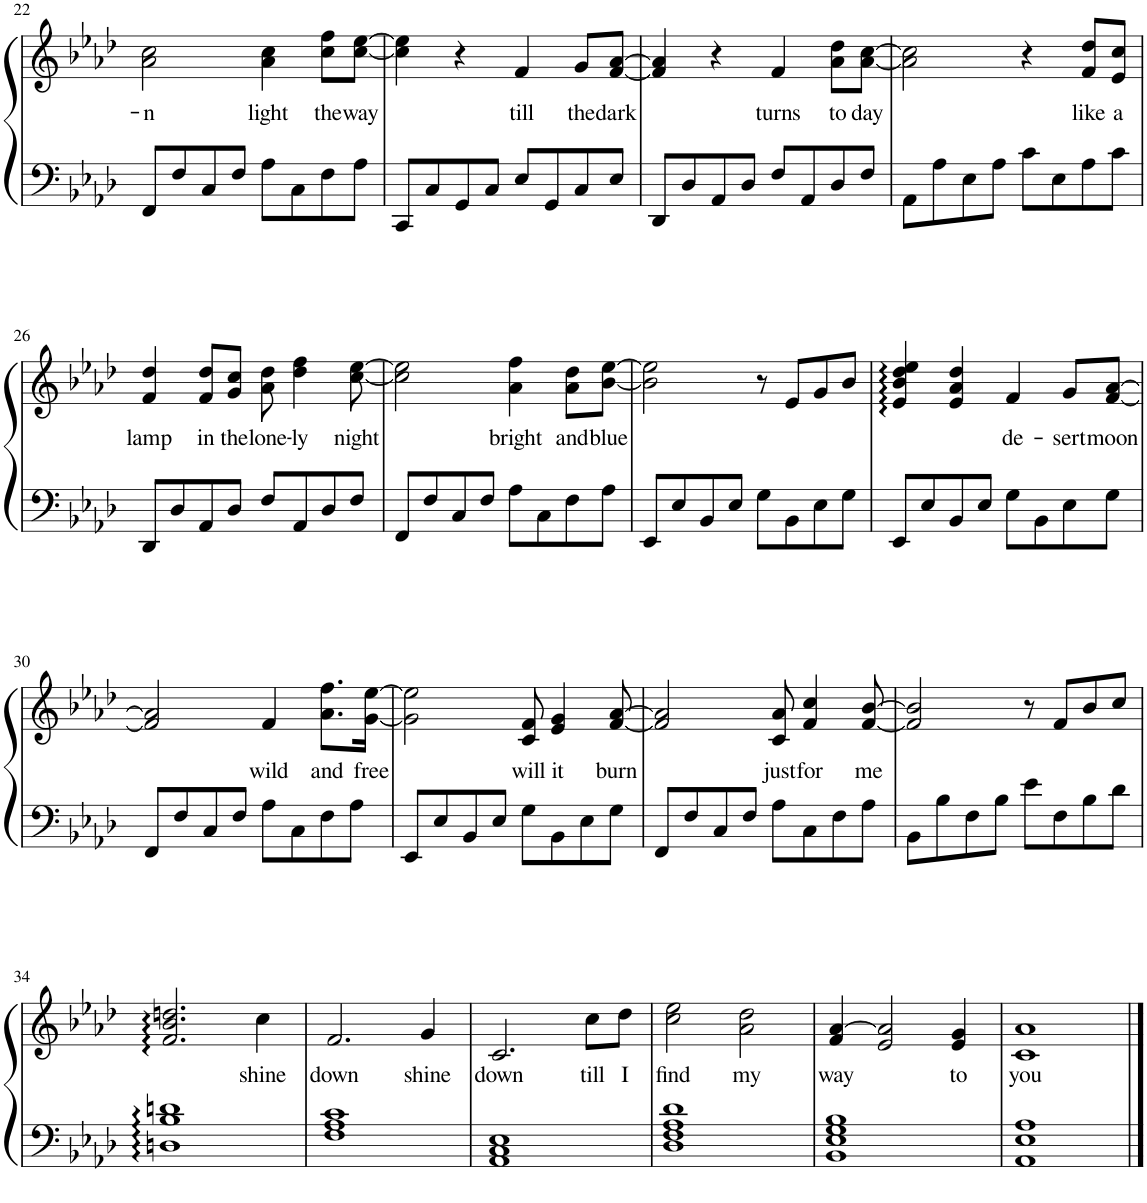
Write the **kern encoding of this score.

**kern	**kern	**text
*part1	*part1	*part1
*staff2	*staff1	*staff1
*I"Piano	*	*
*I'Pno.	*	*
!!LO:PB:g=z
*clefF4	*clefG2	*
*k[b-e-a-d-]	*k[b-e-a-d-]	*
*M4/4	*M4/4	*
=22	=22	=22
!	!	!LO:LY:b
8FF/L	2a-\ 2cc\	-n
8F/	.	.
8C/	.	.
8F/J	.	.
!	!	!LO:LY:b
8A-\L	4a-\ 4cc\	light
8C\	.	.
!	!	!LO:LY:b
8F\	8cc\ 8ff\L	the
!	!	!LO:LY:b
8A-\J	[8cc\ [8ee-\J	way
=23	=23	=23
8CC/L	4cc\] 4ee-\]	.
8C/	.	.
8GG/	4r	.
8C/J	.	.
!	!	!LO:LY:b
8E-/L	4f/	till
8GG/	.	.
!	!	!LO:LY:b
8C/	8g/L	the
!	!	!LO:LY:b
8E-/J	[8f/ [8a-/J	dark
=24	=24	=24
8DD-/L	4f/] 4a-/]	.
8D-/	.	.
8AA-/	4r	.
8D-/J	.	.
!	!	!LO:LY:b
8F/L	4f/	turns
8AA-/	.	.
!	!	!LO:LY:b
8D-/	8a-\ 8dd-\L	to
!	!	!LO:LY:b
8F/J	[8a-\ [8cc\J	day
=25	=25	=25
8AA-\L	2a-\] 2cc\]	.
8A-\	.	.
8E-\	.	.
8A-\J	.	.
8c\L	4r	.
8E-\	.	.
!	!	!LO:LY:b
8A-\	8f/ 8dd-/L	like
!	!	!LO:LY:b
8c\J	8e-/ 8cc/J	a
!!LO:LB:g=z
=26	=26	=26
!	!	!LO:LY:b
8DD-/L	4f/ 4dd-/	lamp
8D-/	.	.
!	!	!LO:LY:b
8AA-/	8f/ 8dd-/L	in
!	!	!LO:LY:b
8D-/J	8g/ 8cc/J	the
!	!	!LO:LY:b
8F/L	8a-\ 8dd-\	lone-
!	!	!LO:LY:b
8AA-/	4dd-\ 4ff\	-ly
8D-/	.	.
!	!	!LO:LY:b
8F/J	[8cc\ [8ee-\	night
=27	=27	=27
8FF/L	2cc\] 2ee-\]	.
8F/	.	.
8C/	.	.
8F/J	.	.
!	!	!LO:LY:b
8A-\L	4a-\ 4ff\	bright
8C\	.	.
!	!	!LO:LY:b
8F\	8a-\ 8dd-\L	and
!	!	!LO:LY:b
8A-\J	[8b-\ [8ee-\J	blue
=28	=28	=28
8EE-/L	2b-\] 2ee-\]	.
8E-/	.	.
8BB-/	.	.
8E-/J	.	.
8G\L	8r	.
8BB-\	8e-/L	.
8E-\	8g/	.
8G\J	8b-/J	.
=29	=29	=29
8EE-/L	4e-/ 4b-/ 4dd-/ 4ee-/	.
8E-/	.	.
8BB-/	4e-/ 4a-/ 4dd-/	.
8E-/J	.	.
!	!	!LO:LY:b
8G\L	4f/	de-
8BB-\	.	.
!	!	!LO:LY:b
8E-\	8g/L	-sert
!	!	!LO:LY:b
8G\J	[8f/ [8a-/J	moon
!!LO:LB:g=z
=30	=30	=30
8FF/L	2f/] 2a-/]	.
8F/	.	.
8C/	.	.
8F/J	.	.
!	!	!LO:LY:b
8A-\L	4f/	wild
8C\	.	.
!	!	!LO:LY:b
8F\	8.a-\ 8.ff\L	and
8A-\J	.	.
!	!	!LO:LY:b
.	[16g\ [16ee-\Jk	free
=31	=31	=31
8EE-/L	2g\] 2ee-\]	.
8E-/	.	.
8BB-/	.	.
8E-/J	.	.
!	!	!LO:LY:b
8G\L	8c/ 8f/	will
!	!	!LO:LY:b
8BB-\	4e-/ 4g/	it
8E-\	.	.
!	!	!LO:LY:b
8G\J	[8f/ [8a-/	burn
=32	=32	=32
8FF/L	2f/] 2a-/]	.
8F/	.	.
8C/	.	.
8F/J	.	.
!	!	!LO:LY:b
8A-\L	8c/ 8a-/	just
!	!	!LO:LY:b
8C\	4f/ 4cc/	for
8F\	.	.
!	!	!LO:LY:b
8A-\J	[8f/ [8b-/	me
=33	=33	=33
8BB-\L	2f/] 2b-/]	.
8B-\	.	.
8F\	.	.
8B-\J	.	.
8e-\L	8r	.
8F\	8f/L	.
8B-\	8b-/	.
8d-\J	8cc/J	.
!!LO:LB:g=z
=34	=34	=34
1Dn: 1B-: 1dn:	2.f/ 2.b-/ 2.ddn/	.
!	!	!LO:LY:b
.	4cc\	shine
=35	=35	=35
!	!	!LO:LY:b
1F 1A- 1c	2.f/	down
!	!	!LO:LY:b
.	4g/	shine
=36	=36	=36
!	!	!LO:LY:b
1AA- 1C 1E-	2.c/	down
!	!	!LO:LY:b
.	8cc\L	till
!	!	!LO:LY:b
.	8dd-\J	I
=37	=37	=37
!	!	!LO:LY:b
1D- 1F 1A- 1d-	2cc\ 2ee-\	find
!	!	!LO:LY:b
.	2a-\ 2dd-\	my
=38	=38	=38
!	!	!LO:LY:b
1BB- 1E- 1G 1B-	4f/ [4a-/	way
.	2e-/ 2a-/]	.
!	!	!LO:LY:b
.	4e-/ 4g/	to
=39	=39	=39
!	!	!LO:LY:b
1AA- 1E- 1A-	1c 1a-	you
==	==	==
*-	*-	*-
